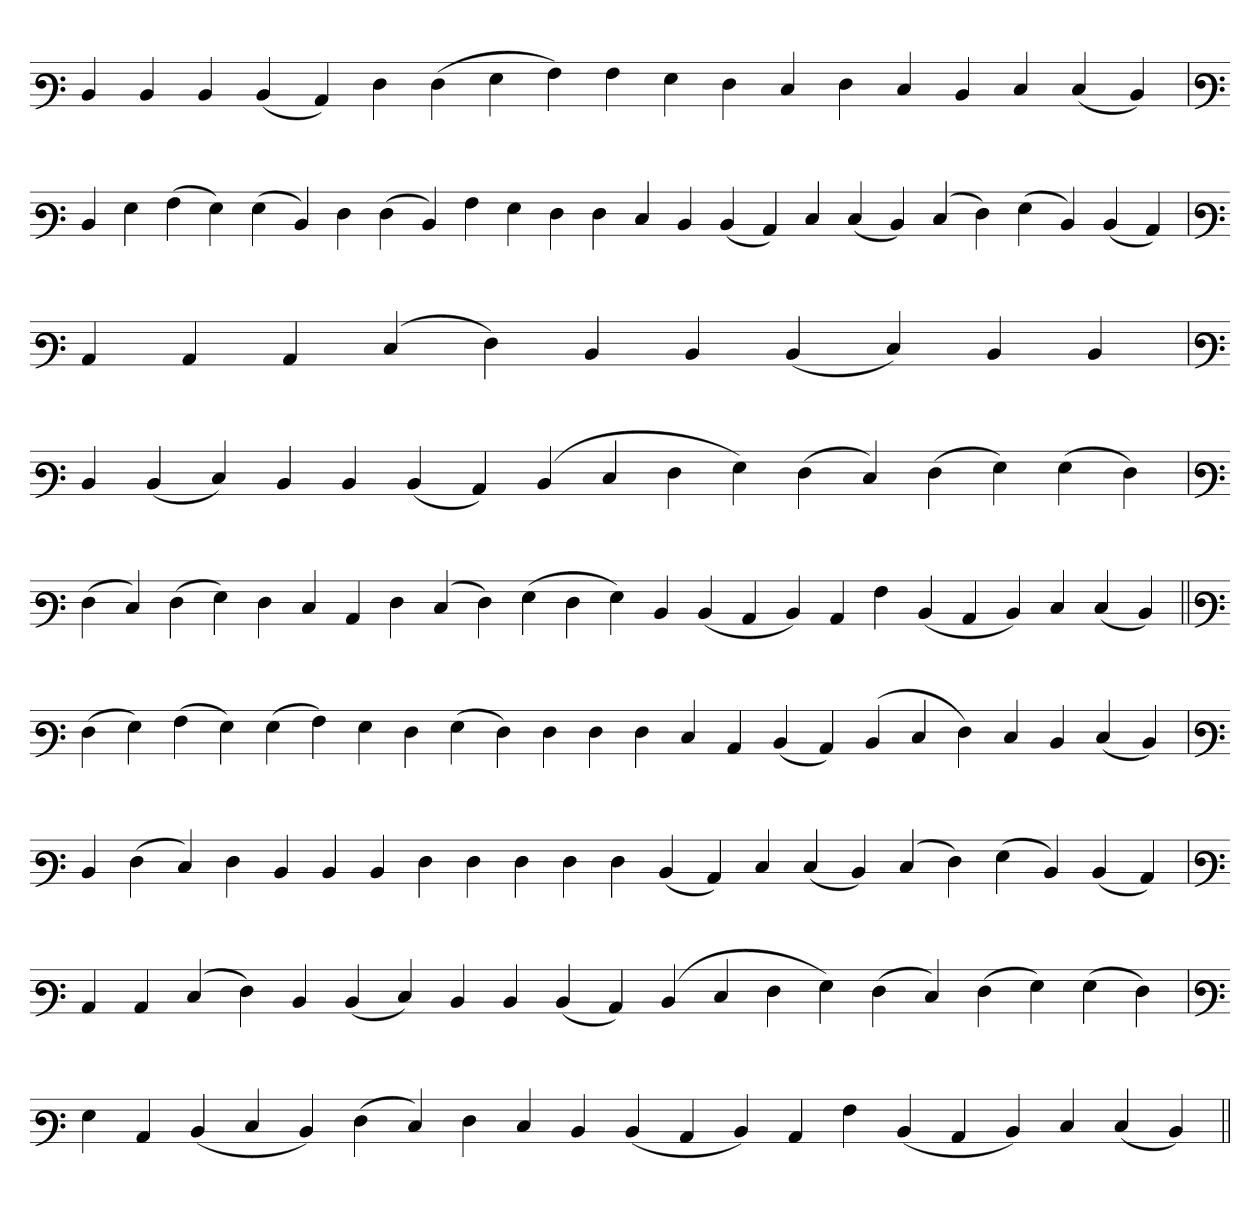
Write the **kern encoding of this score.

**kern
*part1
*staff1
*clefF3
=
4D
4D
4D
(4D
4C)
4F
(4F
4G
4A)
4A
4G
4F
4E
4F
4E
4D
4E
(4E
4D)
='
*clefF3
4D
4G
(4A
4G)
(4G
4D)
4F
(4F
4D)
4A
4G
4F
4F
4E
4D
(4D
4C)
4E
(4E
4D)
(4E
4F)
(4G
4D)
(4D
4C)
=
*clefF3
4C
4C
4C
(4E
4F)
4D
4D
(4D
4E)
4D
4D
=`
*clefF3
4D
(4D
4E)
4D
4D
(4D
4C)
(4D
4E
4F
4G)
(4F
4E)
(4F
4G)
(4G
4F)
='
*clefF3
(4F
4E)
(4F
4G)
4F
4E
4C
4F
(4E
4F)
(4G
4F
4G)
4D
(4D
4C
4D)
4C
4A
(4D
4C
4D)
4E
(4E
4D)
=||
*clefF3
(4F
4G)
(4A
4G)
(4G
4A)
4G
4F
(4G
4F)
4F
4F
4F
4E
4C
(4D
4C)
(4D
4E
4F)
4E
4D
(4E
4D)
='
*clefF3
4D
(4F
4E)
4F
4D
4D
4D
4F
4F
4F
4F
4F
(4D
4C)
4E
(4E
4D)
(4E
4F)
(4G
4D)
(4D
4C)
=
*clefF3
4C
4C
(4E
4F)
4D
(4D
4E)
4D
4D
(4D
4C)
(4D
4E
4F
4G)
(4F
4E)
(4F
4G)
(4G
4F)
='
*clefF3
4G
4C
(4D
4E
4D)
(4F
4E)
4F
4E
4D
(4D
4C
4D)
4C
4A
(4D
4C
4D)
4E
(4E
4D)
=||
*-
